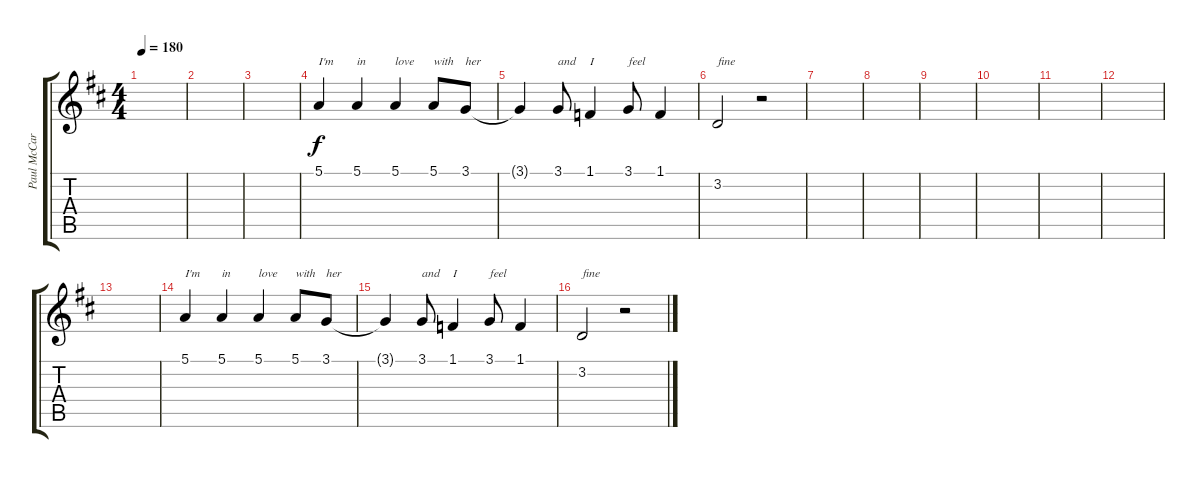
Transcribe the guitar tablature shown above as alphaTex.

\track ("Paul McCartney" "Paul McCar") {instrument tenorsax}
\staff {score tabs}
\tuning (E4 B3 G3 D3 A2 E2) {hide}
\ts (4 4)
\tempo 180
\clef g2
\ks d
|
|
|
5.1.4{txt "I'm"} 5.1.4{txt "in"} 5.1.4{txt "love"} 5.1.8{txt "with"} 3.1.8{txt "her"} |
3.1{t}.4 3.1.8{txt "and"} 1.1.4{txt "I"} 3.1.8{txt "feel"} 1.1.4 |
3.2.2{txt "fine"} r.2 |
|
|
|
|
|
|
|
5.1.4{txt "I'm"} 5.1.4{txt "in"} 5.1.4{txt "love"} 5.1.8{txt "with"} 3.1.8{txt "her"} |
3.1{t}.4 3.1.8{txt "and"} 1.1.4{txt "I"} 3.1.8{txt "feel"} 1.1.4 |
3.2.2{txt "fine"} r.2
